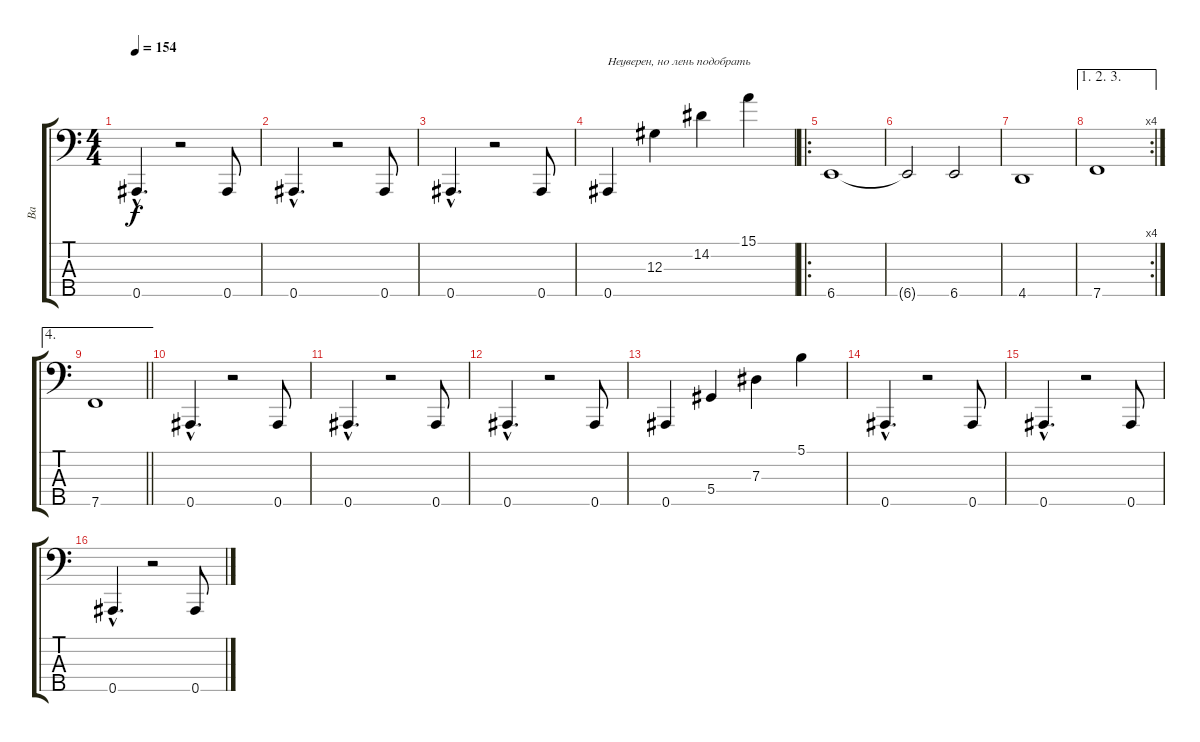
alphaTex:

\track ("Ba" "Ba") {instrument electricbassfinger}
\staff {score tabs}
\tuning (Gb2 Db2 Ab1 Eb1 Bb0) {hide}
\ts (4 4)
\tempo 154
\clef f4
\ks c
0.5{hac}.4{d dy f} r.2 0.5.8 |
0.5{hac}.4{d} r.2 0.5.8 |
0.5{hac}.4{d} r.2 0.5.8 |
0.5.4{txt "Неуверен, но лень подобрать"} 12.3.4 14.2.4 15.1.4 |
\ro
6.5.1 |
6.5{t}.2 6.5.2 |
4.5.1 |
\ae (1 2 3)
\rc 4
7.5.1 |
\ae 4
\barLineRight lightlight
7.5.1 |
0.5{hac}.4{d} r.2 0.5.8 |
0.5{hac}.4{d} r.2 0.5.8 |
0.5{hac}.4{d} r.2 0.5.8 |
0.5.4 5.4.4 7.3.4 5.1.4 |
0.5{hac}.4{d} r.2 0.5.8 |
0.5{hac}.4{d} r.2 0.5.8 |
0.5{hac}.4{d} r.2 0.5.8
